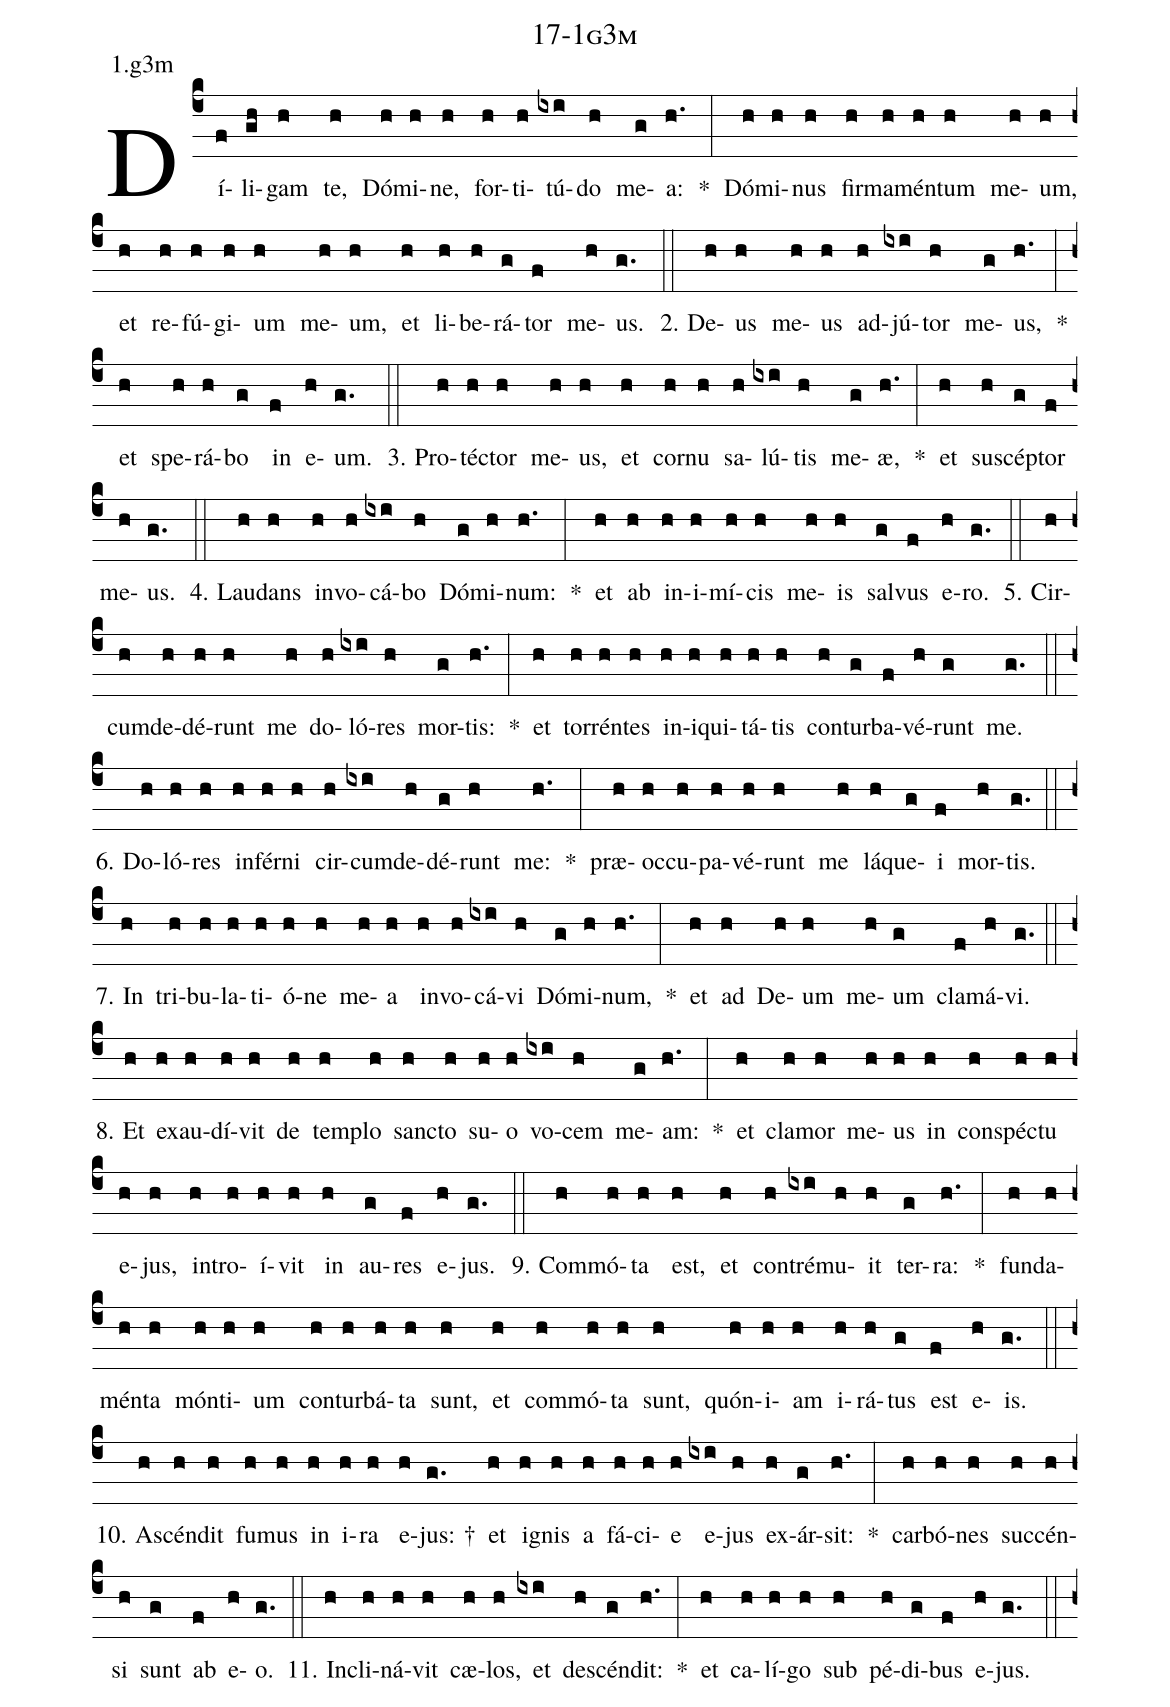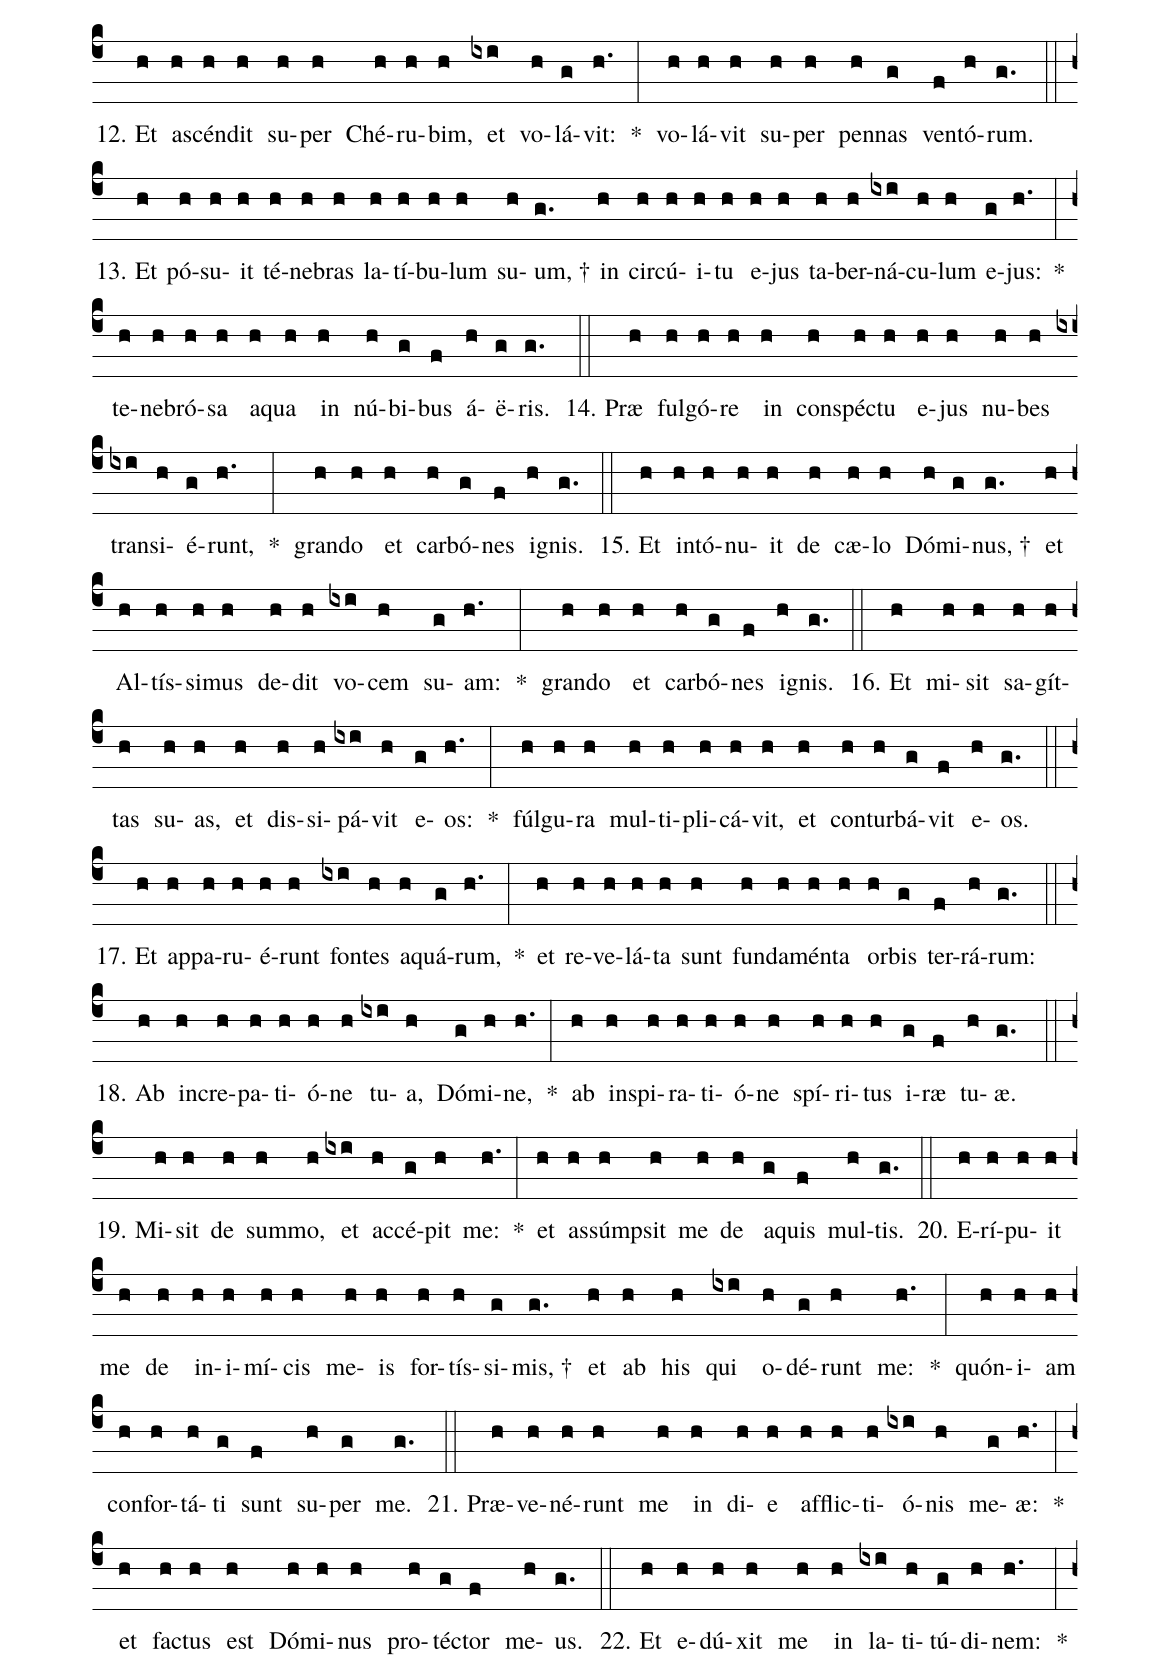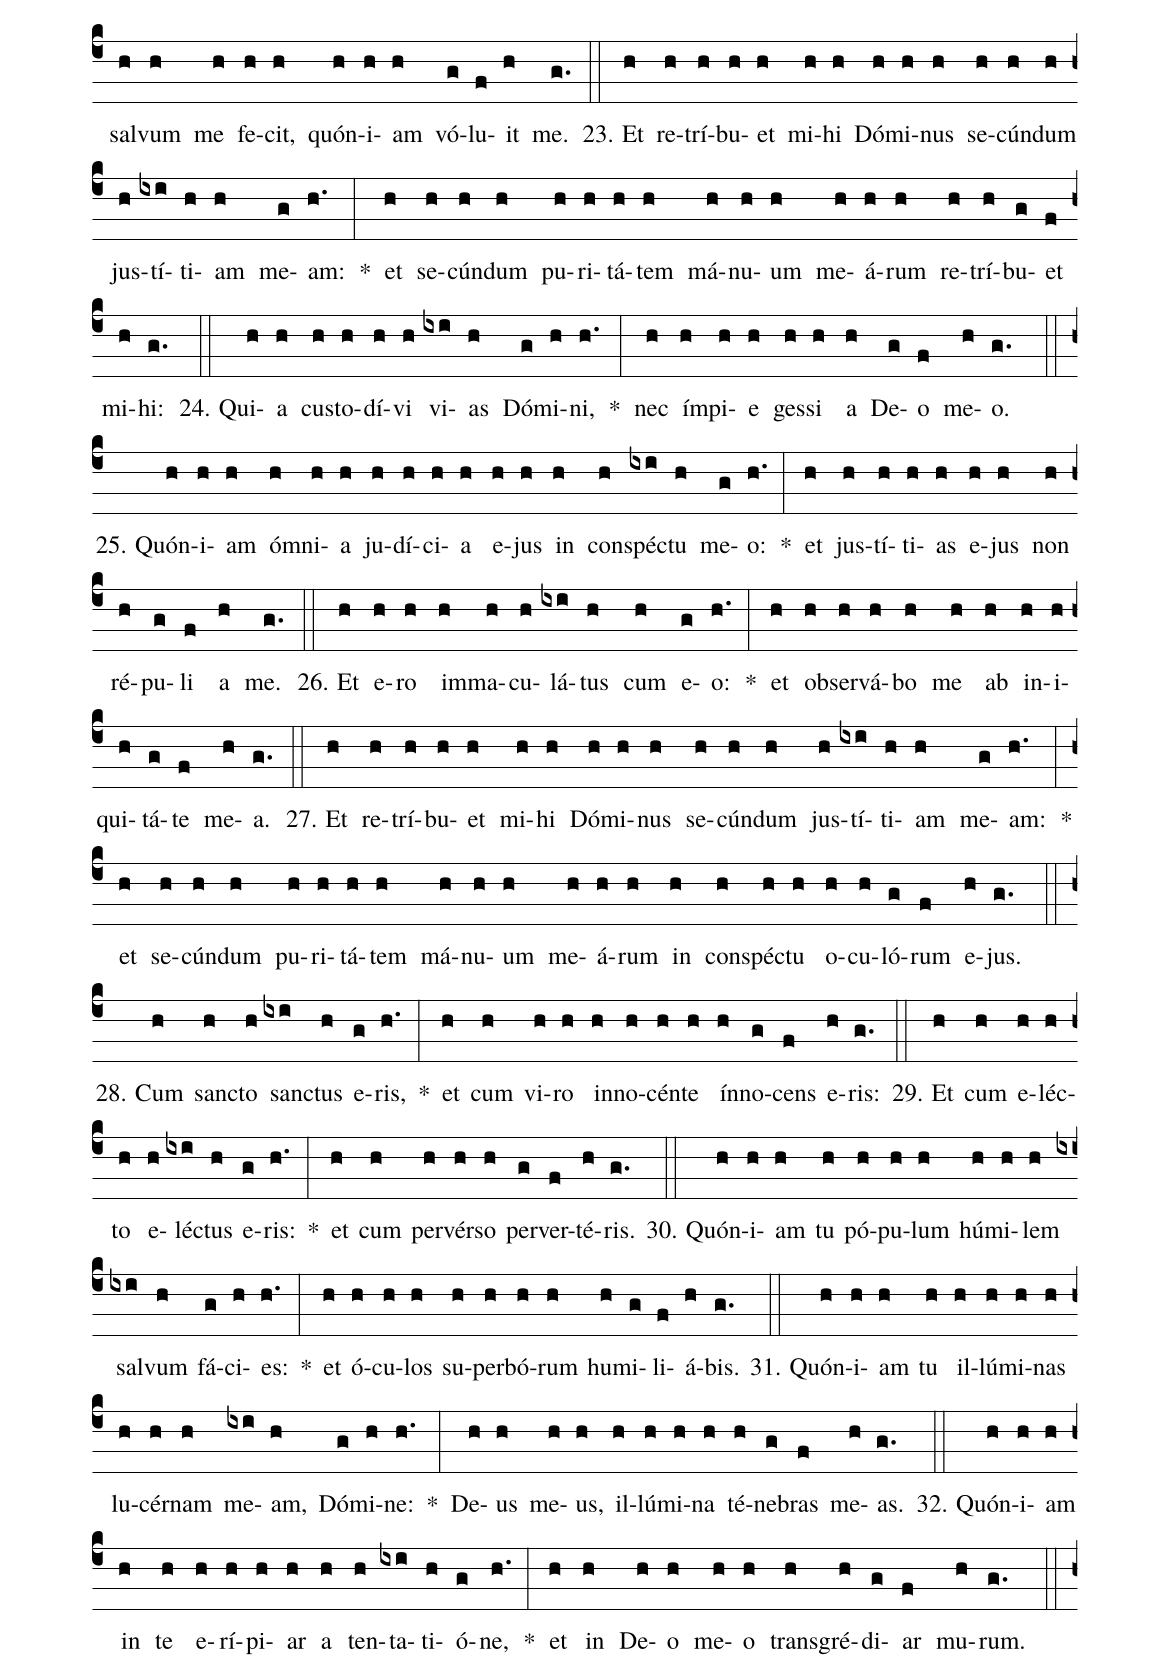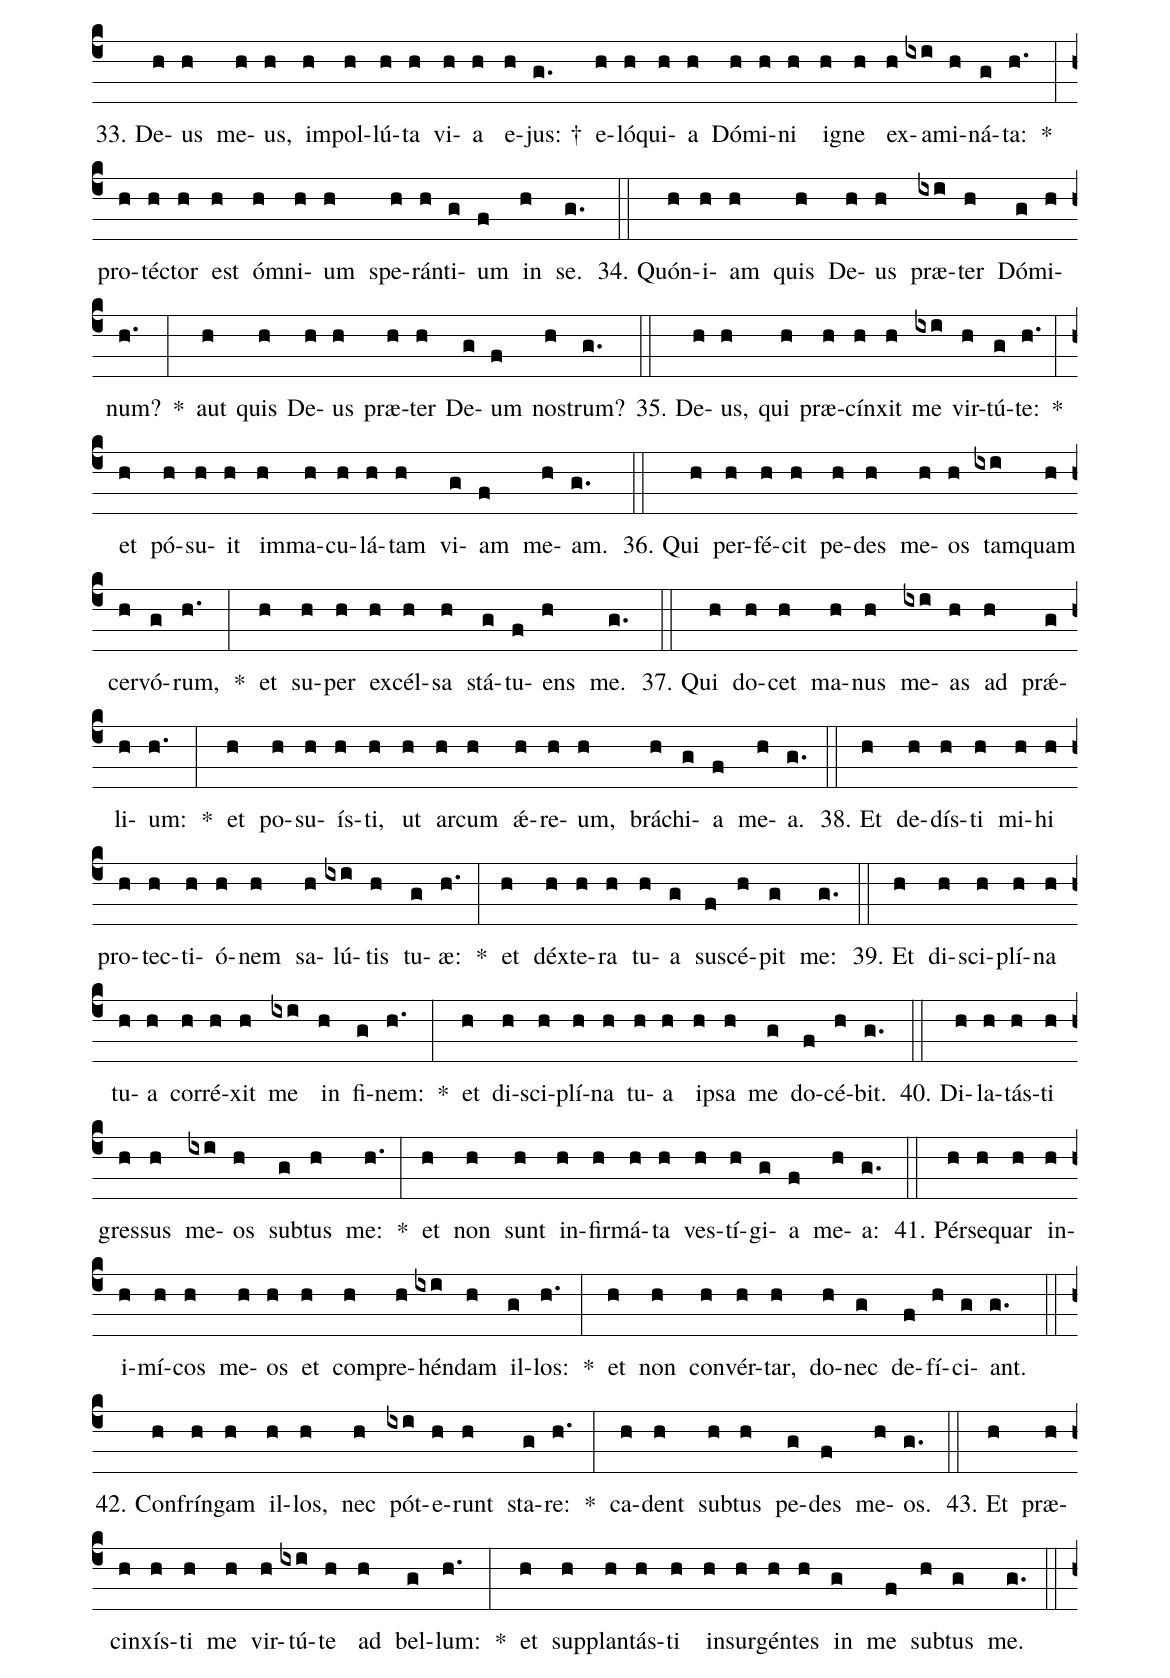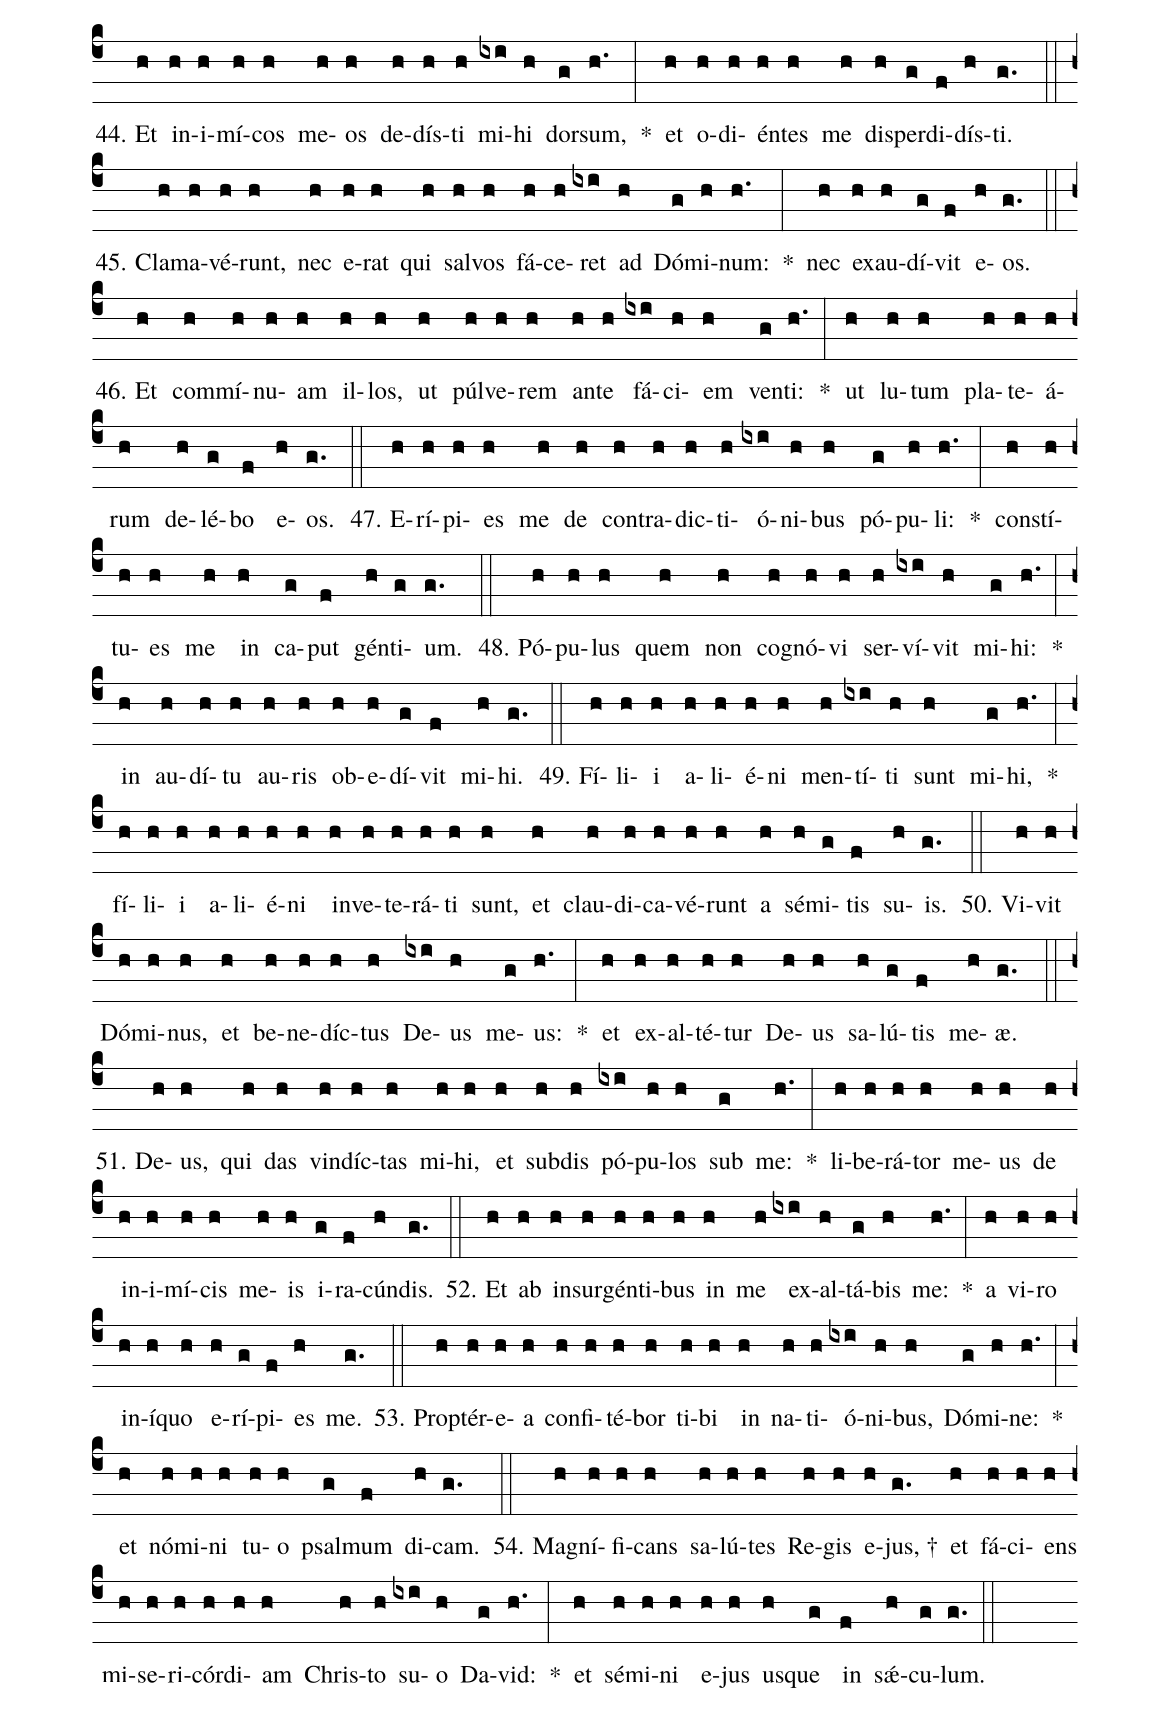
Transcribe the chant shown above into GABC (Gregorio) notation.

name: 17-1g3m;
annotation: 1.g3m;
%%
(c4)Dí(f)li(gh)gam(h) te,(h) Dó(h)mi(h)ne,(h) for(h)ti(h)tú(ixi)do(h) me(g)a:(h.) *(:) Dó(h)mi(h)nus(h) fir(h)ma(h)mén(h)tum(h) me(h)um,(h) et(h) re(h)fú(h)gi(h)um(h) me(h)um,(h) et(h) li(h)be(h)rá(g)tor(f) me(h)us.(g.) (::)
2. De(h)us(h) me(h)us(h) ad(h)jú(ixi)tor(h) me(g)us,(h.) *(:) et(h) spe(h)rá(h)bo(g) in(f) e(h)um.(g.) (::)
3. Pro(h)téc(h)tor(h) me(h)us,(h) et(h) cor(h)nu(h) sa(h)lú(ixi)tis(h) me(g)æ,(h.) *(:) et(h) su(h)scép(g)tor(f) me(h)us.(g.) (::)
4. Lau(h)dans(h) in(h)vo(h)cá(ixi)bo(h) Dó(g)mi(h)num:(h.) *(:) et(h) ab(h) in(h)i(h)mí(h)cis(h) me(h)is(h) sal(g)vus(f) e(h)ro.(g.) (::)
5. Cir(h)cum(h)de(h)dé(h)runt(h) me(h) do(h)ló(ixi)res(h) mor(g)tis:(h.) *(:) et(h) tor(h)rén(h)tes(h) in(h)i(h)qui(h)tá(h)tis(h) con(h)tur(g)ba(f)vé(h)runt(g) me.(g.) (::)
6. Do(h)ló(h)res(h) in(h)fér(h)ni(h) cir(h)cum(ixi)de(h)dé(g)runt(h) me:(h.) *(:) præ(h)oc(h)cu(h)pa(h)vé(h)runt(h) me(h) lá(h)que(g)i(f) mor(h)tis.(g.) (::)
7. In(h) tri(h)bu(h)la(h)ti(h)ó(h)ne(h) me(h)a(h) in(h)vo(h)cá(ixi)vi(h) Dó(g)mi(h)num,(h.) *(:) et(h) ad(h) De(h)um(h) me(h)um(g) cla(f)má(h)vi.(g.) (::)
8. Et(h) ex(h)au(h)dí(h)vit(h) de(h) tem(h)plo(h) sanc(h)to(h) su(h)o(h) vo(ixi)cem(h) me(g)am:(h.) *(:) et(h) cla(h)mor(h) me(h)us(h) in(h) con(h)spéc(h)tu(h) e(h)jus,(h) in(h)tro(h)í(h)vit(h) in(h) au(g)res(f) e(h)jus.(g.) (::)
9. Com(h)mó(h)ta(h) est,(h) et(h) con(h)tré(ixi)mu(h)it(h) ter(g)ra:(h.) *(:) fun(h)da(h)mén(h)ta(h) món(h)ti(h)um(h) con(h)tur(h)bá(h)ta(h) sunt,(h) et(h) com(h)mó(h)ta(h) sunt,(h) quón(h)i(h)am(h) i(h)rá(h)tus(g) est(f) e(h)is.(g.) (::)
10. A(h)scén(h)dit(h) fu(h)mus(h) in(h) i(h)ra(h) e(h)jus: †(g.) et(h) i(h)gnis(h) a(h) fá(h)ci(h)e(h) e(ixi)jus(h) ex(h)ár(g)sit:(h.) *(:) car(h)bó(h)nes(h) suc(h)cén(h)si(h) sunt(g) ab(f) e(h)o.(g.) (::)
11. In(h)cli(h)ná(h)vit(h) cæ(h)los,(h) et(ixi) de(h)scén(g)dit:(h.) *(:) et(h) ca(h)lí(h)go(h) sub(h) pé(h)di(g)bus(f) e(h)jus.(g.) (::)
12. Et(h) a(h)scén(h)dit(h) su(h)per(h) Ché(h)ru(h)bim,(h) et(ixi) vo(h)lá(g)vit:(h.) *(:) vo(h)lá(h)vit(h) su(h)per(h) pen(h)nas(g) ven(f)tó(h)rum.(g.) (::)
13. Et(h) pó(h)su(h)it(h) té(h)ne(h)bras(h) la(h)tí(h)bu(h)lum(h) su(h)um, †(g.) in(h) cir(h)cú(h)i(h)tu(h) e(h)jus(h) ta(h)ber(h)ná(ixi)cu(h)lum(h) e(g)jus:(h.) *(:) te(h)ne(h)bró(h)sa(h) a(h)qua(h) in(h) nú(h)bi(g)bus(f) á(h)ë(g)ris.(g.) (::)
14. Præ(h) ful(h)gó(h)re(h) in(h) con(h)spéc(h)tu(h) e(h)jus(h) nu(h)bes(h) trans(ixi)i(h)é(g)runt,(h.) *(:) gran(h)do(h) et(h) car(h)bó(g)nes(f) i(h)gnis.(g.) (::)
15. Et(h) in(h)tó(h)nu(h)it(h) de(h) cæ(h)lo(h) Dó(h)mi(g)nus, †(g.) et(h) Al(h)tís(h)si(h)mus(h) de(h)dit(h) vo(ixi)cem(h) su(g)am:(h.) *(:) gran(h)do(h) et(h) car(h)bó(g)nes(f) i(h)gnis.(g.) (::)
16. Et(h) mi(h)sit(h) sa(h)gít(h)tas(h) su(h)as,(h) et(h) dis(h)si(h)pá(ixi)vit(h) e(g)os:(h.) *(:) fúl(h)gu(h)ra(h) mul(h)ti(h)pli(h)cá(h)vit,(h) et(h) con(h)tur(h)bá(g)vit(f) e(h)os.(g.) (::)
17. Et(h) ap(h)pa(h)ru(h)é(h)runt(h) fon(ixi)tes(h) a(h)quá(g)rum,(h.) *(:) et(h) re(h)ve(h)lá(h)ta(h) sunt(h) fun(h)da(h)mén(h)ta(h) or(h)bis(g) ter(f)rá(h)rum:(g.) (::)
18. Ab(h) in(h)cre(h)pa(h)ti(h)ó(h)ne(h) tu(ixi)a,(h) Dó(g)mi(h)ne,(h.) *(:) ab(h) in(h)spi(h)ra(h)ti(h)ó(h)ne(h) spí(h)ri(h)tus(h) i(g)ræ(f) tu(h)æ.(g.) (::)
19. Mi(h)sit(h) de(h) sum(h)mo,(h) et(ixi) ac(h)cé(g)pit(h) me:(h.) *(:) et(h) as(h)súmp(h)sit(h) me(h) de(h) a(g)quis(f) mul(h)tis.(g.) (::)
20. E(h)rí(h)pu(h)it(h) me(h) de(h) in(h)i(h)mí(h)cis(h) me(h)is(h) for(h)tís(h)si(g)mis, †(g.) et(h) ab(h) his(h) qui(ixi) o(h)dé(g)runt(h) me:(h.) *(:) quón(h)i(h)am(h) con(h)for(h)tá(h)ti(g) sunt(f) su(h)per(g) me.(g.) (::)
21. Præ(h)ve(h)né(h)runt(h) me(h) in(h) di(h)e(h) af(h)flic(h)ti(h)ó(ixi)nis(h) me(g)æ:(h.) *(:) et(h) fac(h)tus(h) est(h) Dó(h)mi(h)nus(h) pro(h)téc(g)tor(f) me(h)us.(g.) (::)
22. Et(h) e(h)dú(h)xit(h) me(h) in(h) la(ixi)ti(h)tú(g)di(h)nem:(h.) *(:) sal(h)vum(h) me(h) fe(h)cit,(h) quón(h)i(h)am(h) vó(g)lu(f)it(h) me.(g.) (::)
23. Et(h) re(h)trí(h)bu(h)et(h) mi(h)hi(h) Dó(h)mi(h)nus(h) se(h)cún(h)dum(h) jus(h)tí(ixi)ti(h)am(h) me(g)am:(h.) *(:) et(h) se(h)cún(h)dum(h) pu(h)ri(h)tá(h)tem(h) má(h)nu(h)um(h) me(h)á(h)rum(h) re(h)trí(h)bu(g)et(f) mi(h)hi:(g.) (::)
24. Qui(h)a(h) cus(h)to(h)dí(h)vi(h) vi(ixi)as(h) Dó(g)mi(h)ni,(h.) *(:) nec(h) ím(h)pi(h)e(h) ges(h)si(h) a(h) De(g)o(f) me(h)o.(g.) (::)
25. Quón(h)i(h)am(h) óm(h)ni(h)a(h) ju(h)dí(h)ci(h)a(h) e(h)jus(h) in(h) con(h)spéc(ixi)tu(h) me(g)o:(h.) *(:) et(h) jus(h)tí(h)ti(h)as(h) e(h)jus(h) non(h) ré(h)pu(g)li(f) a(h) me.(g.) (::)
26. Et(h) e(h)ro(h) im(h)ma(h)cu(h)lá(ixi)tus(h) cum(h) e(g)o:(h.) *(:) et(h) ob(h)ser(h)vá(h)bo(h) me(h) ab(h) in(h)i(h)qui(h)tá(g)te(f) me(h)a.(g.) (::)
27. Et(h) re(h)trí(h)bu(h)et(h) mi(h)hi(h) Dó(h)mi(h)nus(h) se(h)cún(h)dum(h) jus(h)tí(ixi)ti(h)am(h) me(g)am:(h.) *(:) et(h) se(h)cún(h)dum(h) pu(h)ri(h)tá(h)tem(h) má(h)nu(h)um(h) me(h)á(h)rum(h) in(h) con(h)spéc(h)tu(h) o(h)cu(h)ló(g)rum(f) e(h)jus.(g.) (::)
28. Cum(h) sanc(h)to(h) sanc(ixi)tus(h) e(g)ris,(h.) *(:) et(h) cum(h) vi(h)ro(h) in(h)no(h)cén(h)te(h) ín(h)no(g)cens(f) e(h)ris:(g.) (::)
29. Et(h) cum(h) e(h)léc(h)to(h) e(h)léc(ixi)tus(h) e(g)ris:(h.) *(:) et(h) cum(h) per(h)vér(h)so(h) per(g)ver(f)té(h)ris.(g.) (::)
30. Quón(h)i(h)am(h) tu(h) pó(h)pu(h)lum(h) hú(h)mi(h)lem(h) sal(ixi)vum(h) fá(g)ci(h)es:(h.) *(:) et(h) ó(h)cu(h)los(h) su(h)per(h)bó(h)rum(h) hu(h)mi(g)li(f)á(h)bis.(g.) (::)
31. Quón(h)i(h)am(h) tu(h) il(h)lú(h)mi(h)nas(h) lu(h)cér(h)nam(h) me(ixi)am,(h) Dó(g)mi(h)ne:(h.) *(:) De(h)us(h) me(h)us,(h) il(h)lú(h)mi(h)na(h) té(h)ne(g)bras(f) me(h)as.(g.) (::)
32. Quón(h)i(h)am(h) in(h) te(h) e(h)rí(h)pi(h)ar(h) a(h) ten(h)ta(ixi)ti(h)ó(g)ne,(h.) *(:) et(h) in(h) De(h)o(h) me(h)o(h) trans(h)gré(h)di(g)ar(f) mu(h)rum.(g.) (::)
33. De(h)us(h) me(h)us,(h) im(h)pol(h)lú(h)ta(h) vi(h)a(h) e(h)jus: †(g.) e(h)ló(h)qui(h)a(h) Dó(h)mi(h)ni(h) i(h)gne(h) ex(h)a(ixi)mi(h)ná(g)ta:(h.) *(:) pro(h)téc(h)tor(h) est(h) óm(h)ni(h)um(h) spe(h)rán(h)ti(g)um(f) in(h) se.(g.) (::)
34. Quón(h)i(h)am(h) quis(h) De(h)us(h) præ(ixi)ter(h) Dó(g)mi(h)num?(h.) *(:) aut(h) quis(h) De(h)us(h) præ(h)ter(h) De(g)um(f) nos(h)trum?(g.) (::)
35. De(h)us,(h) qui(h) præ(h)cín(h)xit(h) me(ixi) vir(h)tú(g)te:(h.) *(:) et(h) pó(h)su(h)it(h) im(h)ma(h)cu(h)lá(h)tam(h) vi(g)am(f) me(h)am.(g.) (::)
36. Qui(h) per(h)fé(h)cit(h) pe(h)des(h) me(h)os(h) tam(ixi)quam(h) cer(h)vó(g)rum,(h.) *(:) et(h) su(h)per(h) ex(h)cél(h)sa(h) stá(g)tu(f)ens(h) me.(g.) (::)
37. Qui(h) do(h)cet(h) ma(h)nus(h) me(ixi)as(h) ad(h) prǽ(g)li(h)um:(h.) *(:) et(h) po(h)su(h)ís(h)ti,(h) ut(h) ar(h)cum(h) ǽ(h)re(h)um,(h) brá(h)chi(g)a(f) me(h)a.(g.) (::)
38. Et(h) de(h)dís(h)ti(h) mi(h)hi(h) pro(h)tec(h)ti(h)ó(h)nem(h) sa(h)lú(ixi)tis(h) tu(g)æ:(h.) *(:) et(h) déx(h)te(h)ra(h) tu(h)a(g) su(f)scé(h)pit(g) me:(g.) (::)
39. Et(h) di(h)sci(h)plí(h)na(h) tu(h)a(h) cor(h)ré(h)xit(h) me(ixi) in(h) fi(g)nem:(h.) *(:) et(h) di(h)sci(h)plí(h)na(h) tu(h)a(h) ip(h)sa(h) me(g) do(f)cé(h)bit.(g.) (::)
40. Di(h)la(h)tás(h)ti(h) gres(h)sus(h) me(ixi)os(h) sub(g)tus(h) me:(h.) *(:) et(h) non(h) sunt(h) in(h)fir(h)má(h)ta(h) ves(h)tí(h)gi(g)a(f) me(h)a:(g.) (::)
41. Pér(h)se(h)quar(h) in(h)i(h)mí(h)cos(h) me(h)os(h) et(h) com(h)pre(h)hén(ixi)dam(h) il(g)los:(h.) *(:) et(h) non(h) con(h)vér(h)tar,(h) do(h)nec(g) de(f)fí(h)ci(g)ant.(g.) (::)
42. Con(h)frín(h)gam(h) il(h)los,(h) nec(h) pót(ixi)e(h)runt(h) sta(g)re:(h.) *(:) ca(h)dent(h) sub(h)tus(h) pe(g)des(f) me(h)os.(g.) (::)
43. Et(h) præ(h)cin(h)xís(h)ti(h) me(h) vir(h)tú(ixi)te(h) ad(h) bel(g)lum:(h.) *(:) et(h) sup(h)plan(h)tás(h)ti(h) in(h)sur(h)gén(h)tes(h) in(g) me(f) sub(h)tus(g) me.(g.) (::)
44. Et(h) in(h)i(h)mí(h)cos(h) me(h)os(h) de(h)dís(h)ti(h) mi(ixi)hi(h) dor(g)sum,(h.) *(:) et(h) o(h)di(h)én(h)tes(h) me(h) dis(h)per(g)di(f)dís(h)ti.(g.) (::)
45. Cla(h)ma(h)vé(h)runt,(h) nec(h) e(h)rat(h) qui(h) sal(h)vos(h) fá(h)ce(h)ret(ixi) ad(h) Dó(g)mi(h)num:(h.) *(:) nec(h) ex(h)au(h)dí(g)vit(f) e(h)os.(g.) (::)
46. Et(h) com(h)mí(h)nu(h)am(h) il(h)los,(h) ut(h) púl(h)ve(h)rem(h) an(h)te(h) fá(ixi)ci(h)em(h) ven(g)ti:(h.) *(:) ut(h) lu(h)tum(h) pla(h)te(h)á(h)rum(h) de(h)lé(g)bo(f) e(h)os.(g.) (::)
47. E(h)rí(h)pi(h)es(h) me(h) de(h) con(h)tra(h)dic(h)ti(h)ó(ixi)ni(h)bus(h) pó(g)pu(h)li:(h.) *(:) con(h)stí(h)tu(h)es(h) me(h) in(h) ca(g)put(f) gén(h)ti(g)um.(g.) (::)
48. Pó(h)pu(h)lus(h) quem(h) non(h) co(h)gnó(h)vi(h) ser(h)ví(ixi)vit(h) mi(g)hi:(h.) *(:) in(h) au(h)dí(h)tu(h) au(h)ris(h) ob(h)e(h)dí(g)vit(f) mi(h)hi.(g.) (::)
49. Fí(h)li(h)i(h) a(h)li(h)é(h)ni(h) men(h)tí(ixi)ti(h) sunt(h) mi(g)hi,(h.) *(:) fí(h)li(h)i(h) a(h)li(h)é(h)ni(h) in(h)ve(h)te(h)rá(h)ti(h) sunt,(h) et(h) clau(h)di(h)ca(h)vé(h)runt(h) a(h) sé(h)mi(g)tis(f) su(h)is.(g.) (::)
50. Vi(h)vit(h) Dó(h)mi(h)nus,(h) et(h) be(h)ne(h)díc(h)tus(h) De(ixi)us(h) me(g)us:(h.) *(:) et(h) ex(h)al(h)té(h)tur(h) De(h)us(h) sa(h)lú(g)tis(f) me(h)æ.(g.) (::)
51. De(h)us,(h) qui(h) das(h) vin(h)díc(h)tas(h) mi(h)hi,(h) et(h) sub(h)dis(h) pó(ixi)pu(h)los(h) sub(g) me:(h.) *(:) li(h)be(h)rá(h)tor(h) me(h)us(h) de(h) in(h)i(h)mí(h)cis(h) me(h)is(h) i(g)ra(f)cún(h)dis.(g.) (::)
52. Et(h) ab(h) in(h)sur(h)gén(h)ti(h)bus(h) in(h) me(h) ex(ixi)al(h)tá(g)bis(h) me:(h.) *(:) a(h) vi(h)ro(h) in(h)í(h)quo(h) e(h)rí(g)pi(f)es(h) me.(g.) (::)
53. Prop(h)tér(h)e(h)a(h) con(h)fi(h)té(h)bor(h) ti(h)bi(h) in(h) na(h)ti(h)ó(ixi)ni(h)bus,(h) Dó(g)mi(h)ne:(h.) *(:) et(h) nó(h)mi(h)ni(h) tu(h)o(h) psal(g)mum(f) di(h)cam.(g.) (::)
54. Ma(h)gní(h)fi(h)cans(h) sa(h)lú(h)tes(h) Re(h)gis(h) e(h)jus, †(g.) et(h) fá(h)ci(h)ens(h) mi(h)se(h)ri(h)cór(h)di(h)am(h) Chris(h)to(h) su(ixi)o(h) Da(g)vid:(h.) *(:) et(h) sé(h)mi(h)ni(h) e(h)jus(h) us(h)que(g) in(f) sǽ(h)cu(g)lum.(g.) (::)
